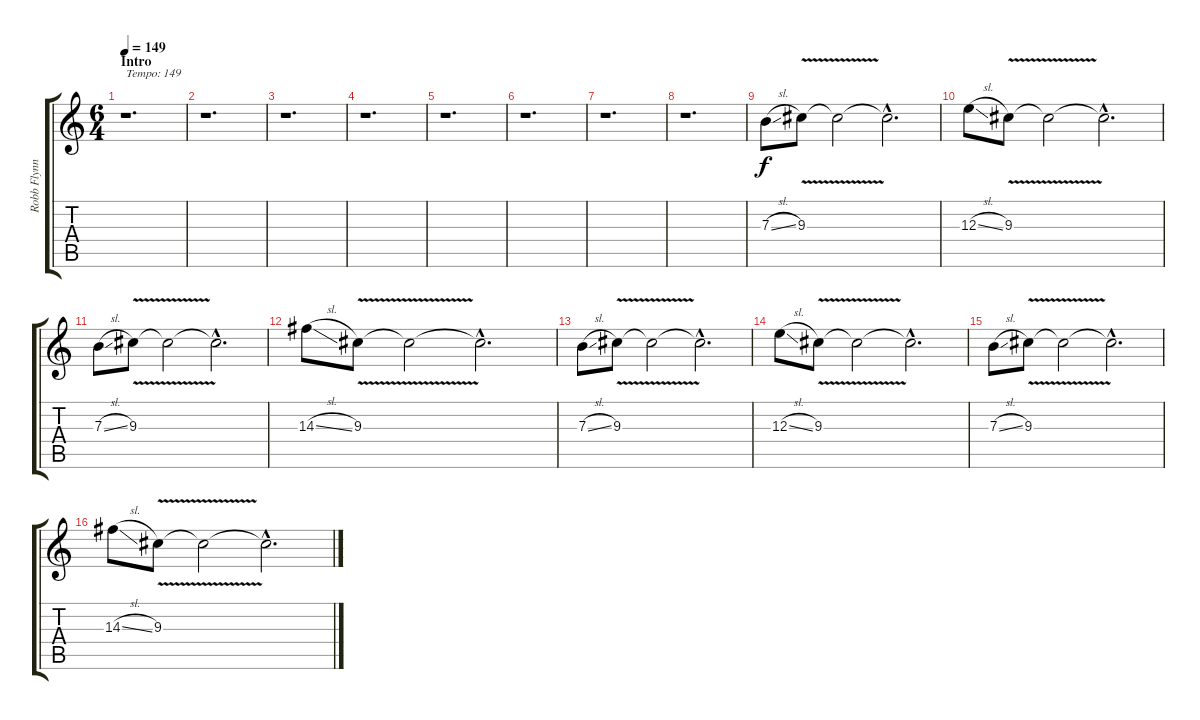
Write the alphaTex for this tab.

\track ("Robb Flynn" "Robb Flynn") {instrument distortionguitar}
\staff {score tabs}
\tuning (Db4 Ab3 E3 B2 Gb2 B1) {hide}
\ts (6 4)
\section ("" "Intro")
\tempo 149
\clef g2
\ks c
r.1{d txt "Tempo: 149" dy f instrument electricguitarjazz} |
r.1{d} |
r.1{d} |
r.1{d} |
r.1{d} |
r.1{d} |
r.1{d} |
r.1{d} |
7.3{sl}.8{instrument electricguitarjazz} 9.3{v}.8 9.3{t}.2 9.3{hac t}.2{d} |
12.3{sl}.8 9.3{v}.8 9.3{t}.2 9.3{hac t}.2{d} |
7.3{sl}.8 9.3{v}.8 9.3{t}.2 9.3{hac t}.2{d} |
14.3{sl}.8 9.3{v}.8 9.3{t}.2 9.3{hac t}.2{d} |
7.3{sl}.8 9.3{v}.8 9.3{t}.2 9.3{hac t}.2{d} |
12.3{sl}.8 9.3{v}.8 9.3{t}.2 9.3{hac t}.2{d} |
7.3{sl}.8 9.3{v}.8 9.3{t}.2 9.3{hac t}.2{d} |
14.3{sl}.8 9.3{v}.8 9.3{t}.2 9.3{hac t}.2{d}
